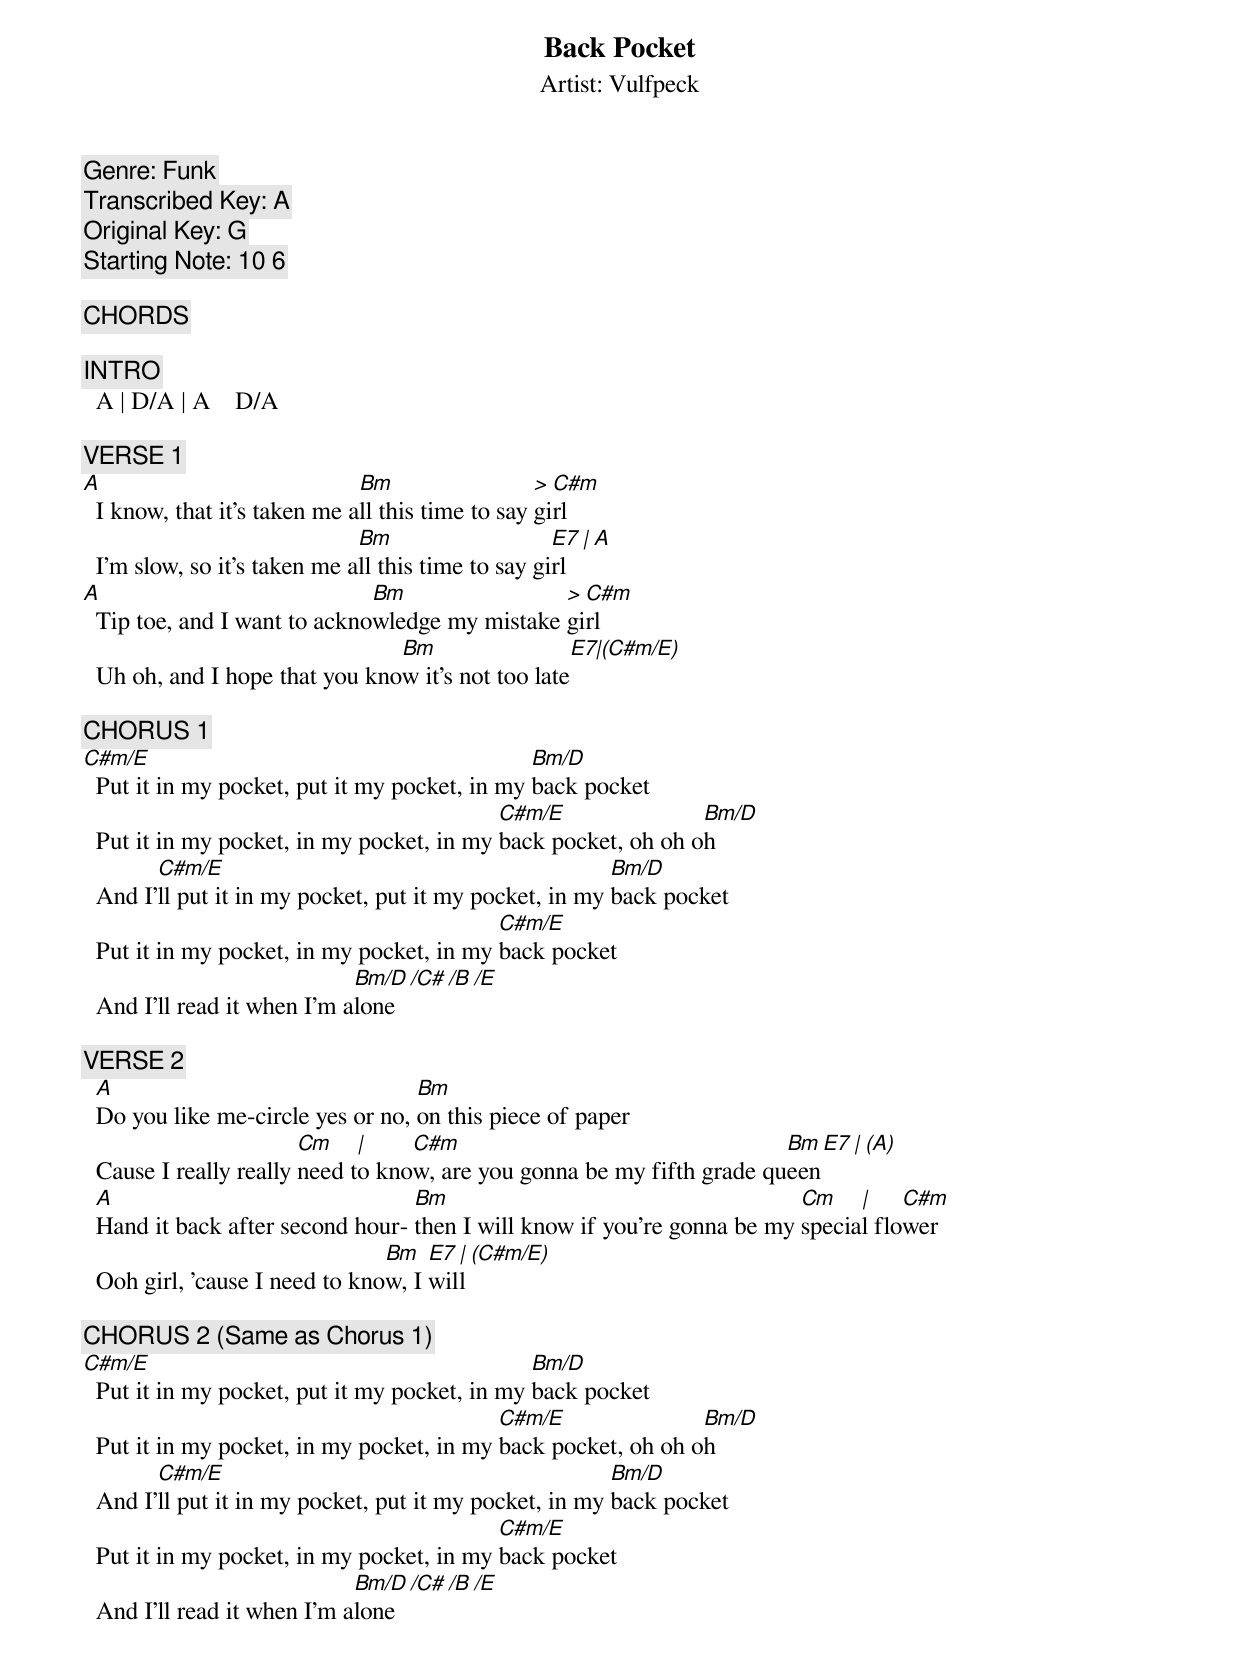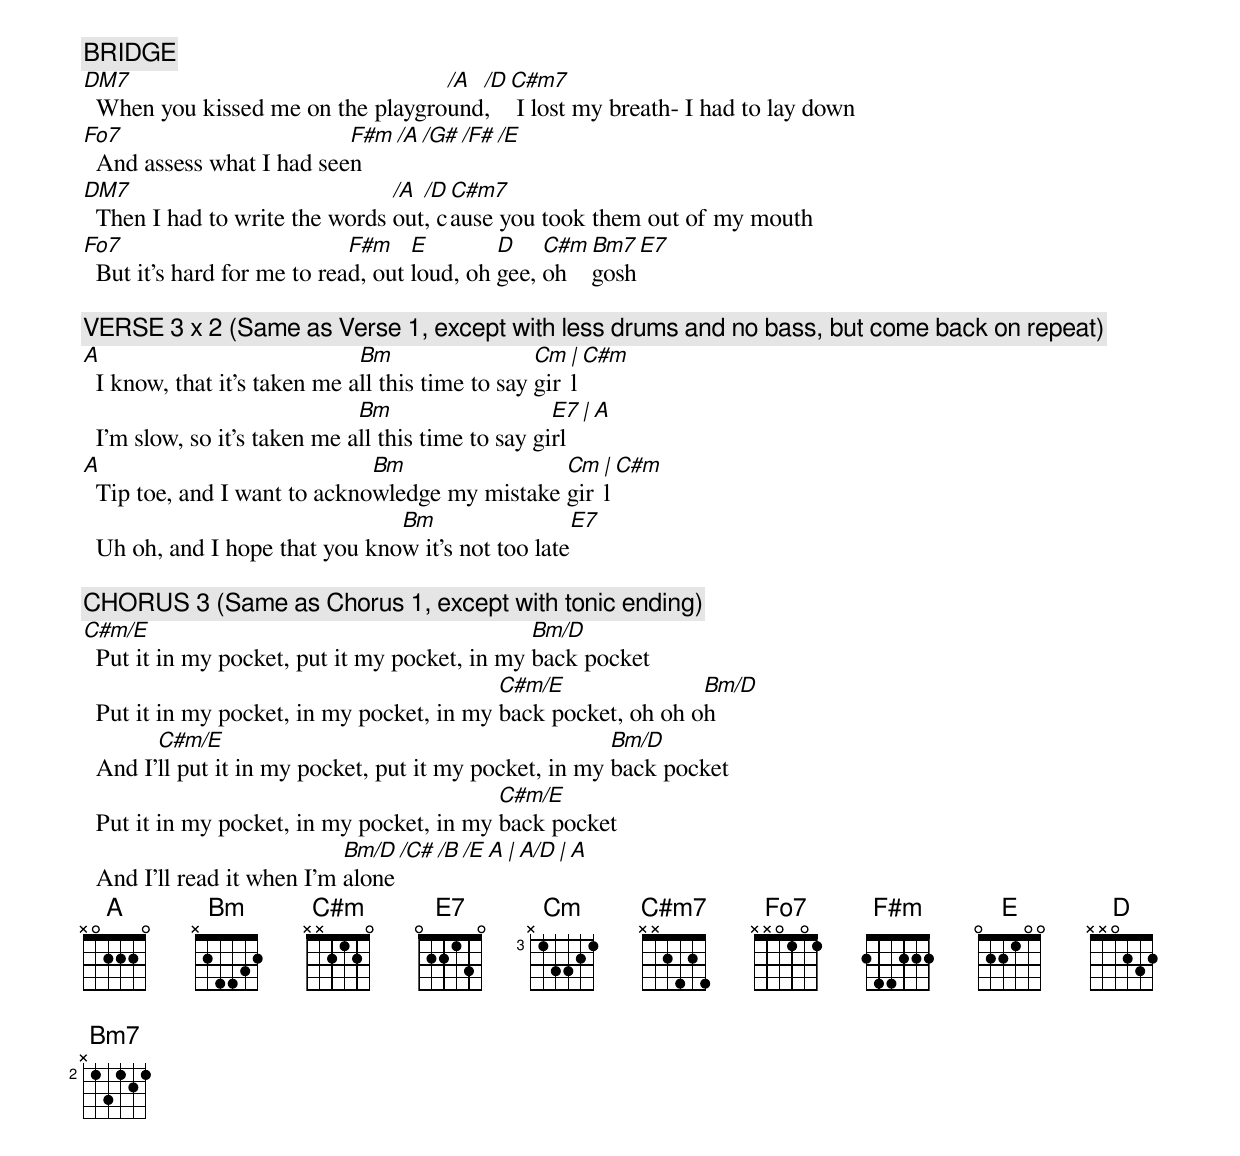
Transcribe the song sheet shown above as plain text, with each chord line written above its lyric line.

Back Pocket
Artist: Vulfpeck
Genre: Funk
Transcribed Key: A
Original Key: G
Starting Note: 10 6

[CHORDS]
  A    2100      Bm  2222      C#m  4444      E7  1202      DM7 2224
  C#m7 4444      Fo7 4545      F#m  2120      E   4442      D   2220

[INTRO]
  A | D/A | A    D/A

[VERSE 1]
A                             Bm                  > C#m
  I know, that it's taken me all this time to say girl
                              Bm                    E7 | A
  I'm slow, so it's taken me all this time to say girl
A                             Bm                > C#m
  Tip toe, and I want to acknowledge my mistake girl
                                Bm                 E7|(C#m/E)
  Uh oh, and I hope that you know it's not too late

[CHORUS 1]
C#m/E                                          Bm/D
  Put it in my pocket, put it my pocket, in my back pocket
                                           C#m/E               Bm/D
  Put it in my pocket, in my pocket, in my back pocket, oh oh oh
        C#m/E                                           Bm/D
  And I'll put it in my pocket, put it my pocket, in my back pocket
                                           C#m/E
  Put it in my pocket, in my pocket, in my back pocket
                             Bm/D  /C# /B  /E
  And I'll read it when I'm alone

[VERSE 2]
  A                                Bm
  Do you like me-circle yes or no, on this piece of paper
                        Cm    |    C#m                                  Bm  E7 | (A)
  Cause I really really need to know, are you gonna be my fifth grade queen
  A                               Bm                                     Cm    |    C#m
  Hand it back after second hour- then I will know if you're gonna be my special flower
                                Bm   E7 | (C#m/E)
  Ooh girl, 'cause I need to know, I will

[CHORUS 2] (Same as Chorus 1)
C#m/E                                          Bm/D
  Put it in my pocket, put it my pocket, in my back pocket
                                           C#m/E               Bm/D
  Put it in my pocket, in my pocket, in my back pocket, oh oh oh
        C#m/E                                           Bm/D
  And I'll put it in my pocket, put it my pocket, in my back pocket
                                           C#m/E
  Put it in my pocket, in my pocket, in my back pocket
                             Bm/D  /C# /B  /E
  And I'll read it when I'm alone

[BRIDGE]
DM7                                /A /D C#m7
  When you kissed me on the playground,   I lost my breath- I had to lay down
Fo7                        F#m  /A /G# /F# /E
  And assess what I had seen
DM7                             /A /D C#m7
  Then I had to write the words out, cause you took them out of my mouth
Fo7                          F#m    E        D    C#m Bm7  E7
  But it's hard for me to read, out loud, oh gee, oh  gosh

[VERSE 3] x 2 (Same as Verse 1, except with less drums and no bass, but come back on repeat)
A                             Bm                  Cm | C#m
  I know, that it's taken me all this time to say girl
                              Bm                    E7 | A
  I'm slow, so it's taken me all this time to say girl
A                             Bm                Cm | C#m
  Tip toe, and I want to acknowledge my mistake girl
                                Bm                 E7
  Uh oh, and I hope that you know it's not too late

[CHORUS 3] (Same as Chorus 1, except with tonic ending)
C#m/E                                          Bm/D
  Put it in my pocket, put it my pocket, in my back pocket
                                           C#m/E               Bm/D
  Put it in my pocket, in my pocket, in my back pocket, oh oh oh
        C#m/E                                           Bm/D
  And I'll put it in my pocket, put it my pocket, in my back pocket
                                           C#m/E
  Put it in my pocket, in my pocket, in my back pocket
                            Bm/D  /C# /B  /E  A | A/D | A
  And I'll read it when I'm alone
